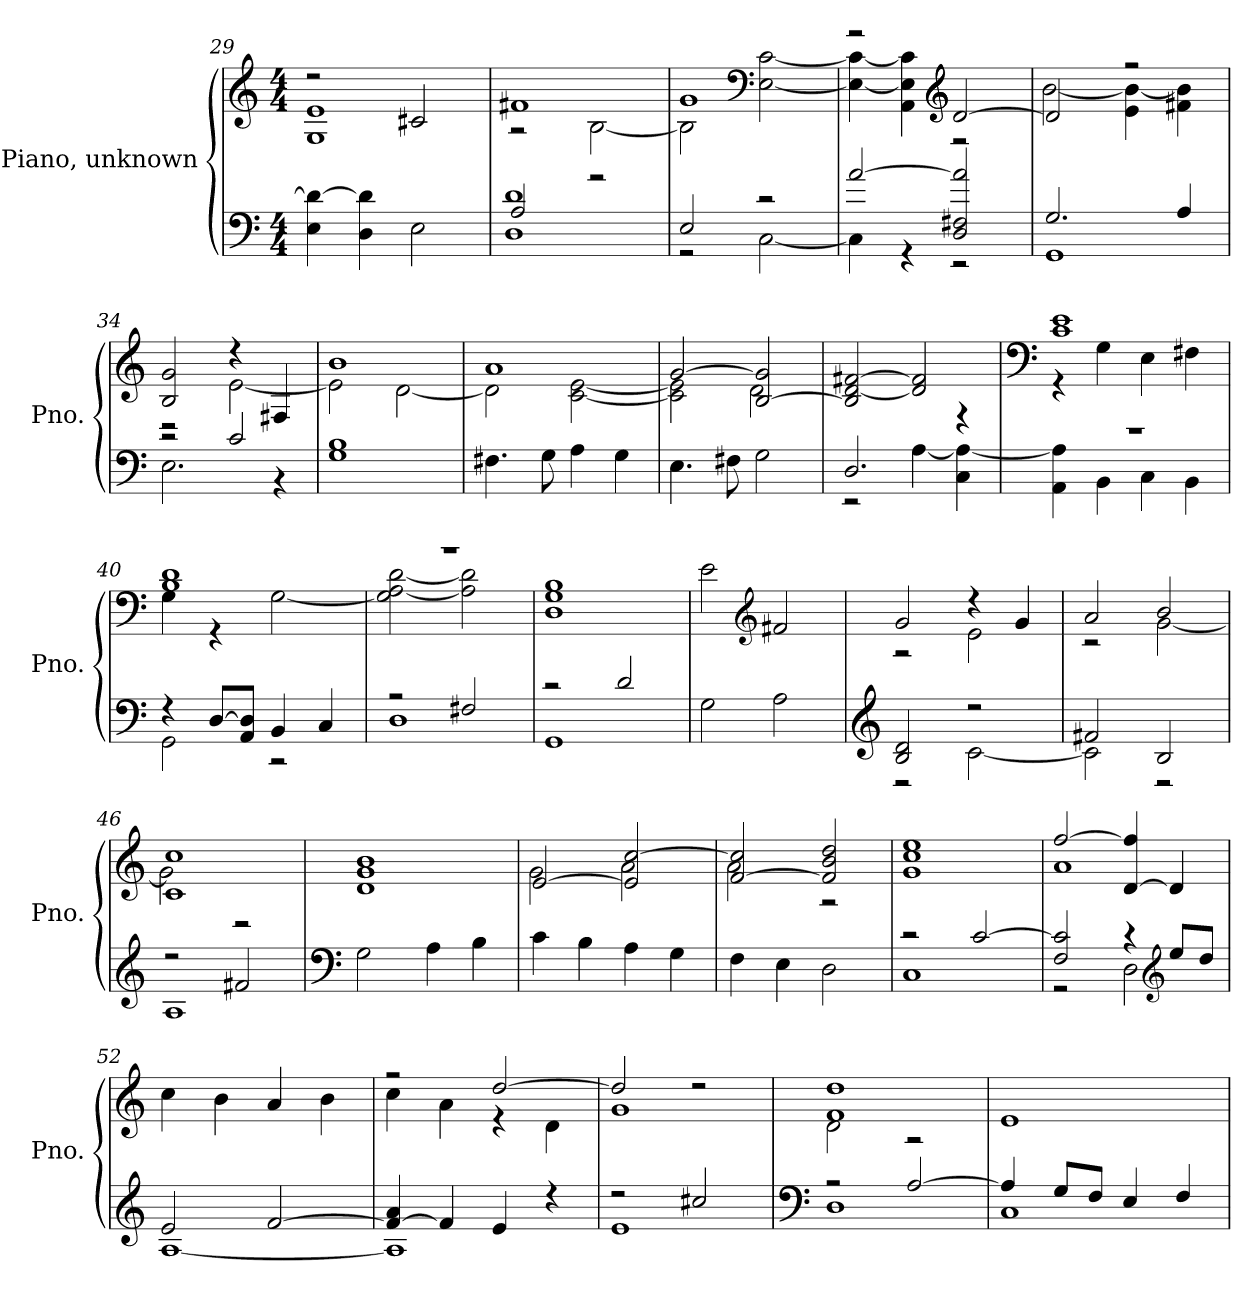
**kern	**kern
*part1	*part1
*staff2	*staff1
*I"Piano, unknown	*
*I'Pno.	*
*clefF4	*clefG2
*k[]	*k[]
*M4/4	*M4/4
=29	=29
*	*^
4E\ 4d\_	2r	1G 1e
4D\ 4d\]	.	.
2E\	2c#X/	.
=30	=30	=30
*^	*	*
2A/	1D 1d	1f#X	2r
2r	.	.	[2B\
=31	=31	=31	=31
2E/	2r	1g	2B\]
*	*	*clefF4	*
2r	[2C\	.	[2E\ [2c\
=32	=32	=32	=32
[2a/	4C\]	2r	4E\_ 4c\_
.	4r	.	4AA\ 4E\] 4c\]
*	*	*clefG2	*
2D/ 2F#X/ 2a/]	2r	[2d/	2r
=33	=33	=33	=33
2.G/	1GG	2d/]	[2b\
.	.	2r	4e\ 4b\_
4A/	.	.	4f#X\ 4b\]
!!LO:LB:g=z	!!
=34	=34	=34	=34
2r	2.E\	2B/ 2g/	2r
2c/	.	4r	[2e\
.	4r	4F#X/	.
*v	*v	*	*
=35	=35	=35
1G 1B	1b	2e\]
.	.	[2d\
=36	=36	=36
4.F#X\	1a	2d\]
8G\	.	.
4A\	.	[2c\ [2e\
4G\	.	.
=37	=37	=37
4.E\	[2g/	2c\] 2e\]
8F#X\	.	.
2G\	[2B/ 2g/]	2d\
*	*v	*v
=38	=38
*^	*
2.D/	2r	2B/] [2d/ [2f#X/
.	[4A\	2d/] 2f#/]
4r	4C\ 4A\_	.
=39	=39	=39
*	*	*clefF4
*	*	*^
1r	4AA\ 4A\]	1c 1e	4r
.	4BB\	.	4G\
.	4C\	.	4E\
.	4BB\	.	4F#X\
=40	=40	=40	=40
4r	2GG\	1B 1d	4G\
[8D/L	.	.	4r
8AA/ 8D/]J	.	.	.
4BB/	2r	.	[2G\
4C/	.	.	.
=41	=41	=41	=41
2r	1D	1r	2G\] [2A\ [2d\
2F#X/	.	.	2A\] 2d\]
*	*	*v	*v
!!LO:LB:g=z
=42	=42	=42
2r	1GG	1D 1G 1B
2d/	.	.
*v	*v	*
=43	=43
2G\	2e\
*	*clefG2
2A\	2f#X/
=44	=44
*clefG2	*
*^	*^
2B/ 2d/	2r	2g/	2r
2r	[2c\	4r	2e\
.	.	4g/	.
=45	=45	=45	=45
2f#X/	2c\]	2a/	2r
2B/	2r	2b/	[2g\
=46	=46	=46	=46
2r	1A	1c 1cc	2g\]
2f#X/	.	.	2r
*v	*v	*	*
*	*v	*v
=47	=47
*clefF4	*
2G\	1d 1g 1b
4A\	.
4B\	.
=48	=48
*	*^
4c\	[2e/	2g\
4B\	.	.
4A\	2e/] [2cc/	2a\
4G\	.	.
=49	=49	=49
4F\	[2f/ 2cc/]	2a\
4E\	.	.
2D\	2f/] 2b/ 2dd/	2r
*	*v	*v
=50	=50
*^	*
2r	1C	1g 1cc 1ee
[2c/	.	.
!!LO:PB:g=z
=51	=51	=51
*	*	*^
2F/ 2c/]	2r	[2ff/	1a
4r	2D\	[4d/ 4ff/]	.
*clefG2	*	*	*
8ee/L	.	4d/]	.
8dd/J	.	.	.
*	*	*v	*v
=52	=52	=52
2e/	[1A	4cc\
.	.	4b\
[2f/	.	4a/
.	.	4b\
=53	=53	=53
*	*	*^
4f/_ 4a/	1A]	2r	4cc\
4f/]	.	.	4a\
4e/	.	[2dd/	4r
4r	.	.	4d\
=54	=54	=54	=54
2r	1e	2dd/]	1g
2cc#X/	.	2r	.
=55	=55	=55	=55
*clefF4	*	*	*
2r	1D	1f 1dd	2d\
[2A/	.	.	2r
*	*	*v	*v
=56	=56	=56
4A/]	1C	1e
8G/L	.	.
8F/J	.	.
4E/	.	.
4F/	.	.
*v	*v	*
=	=
*-	*-
